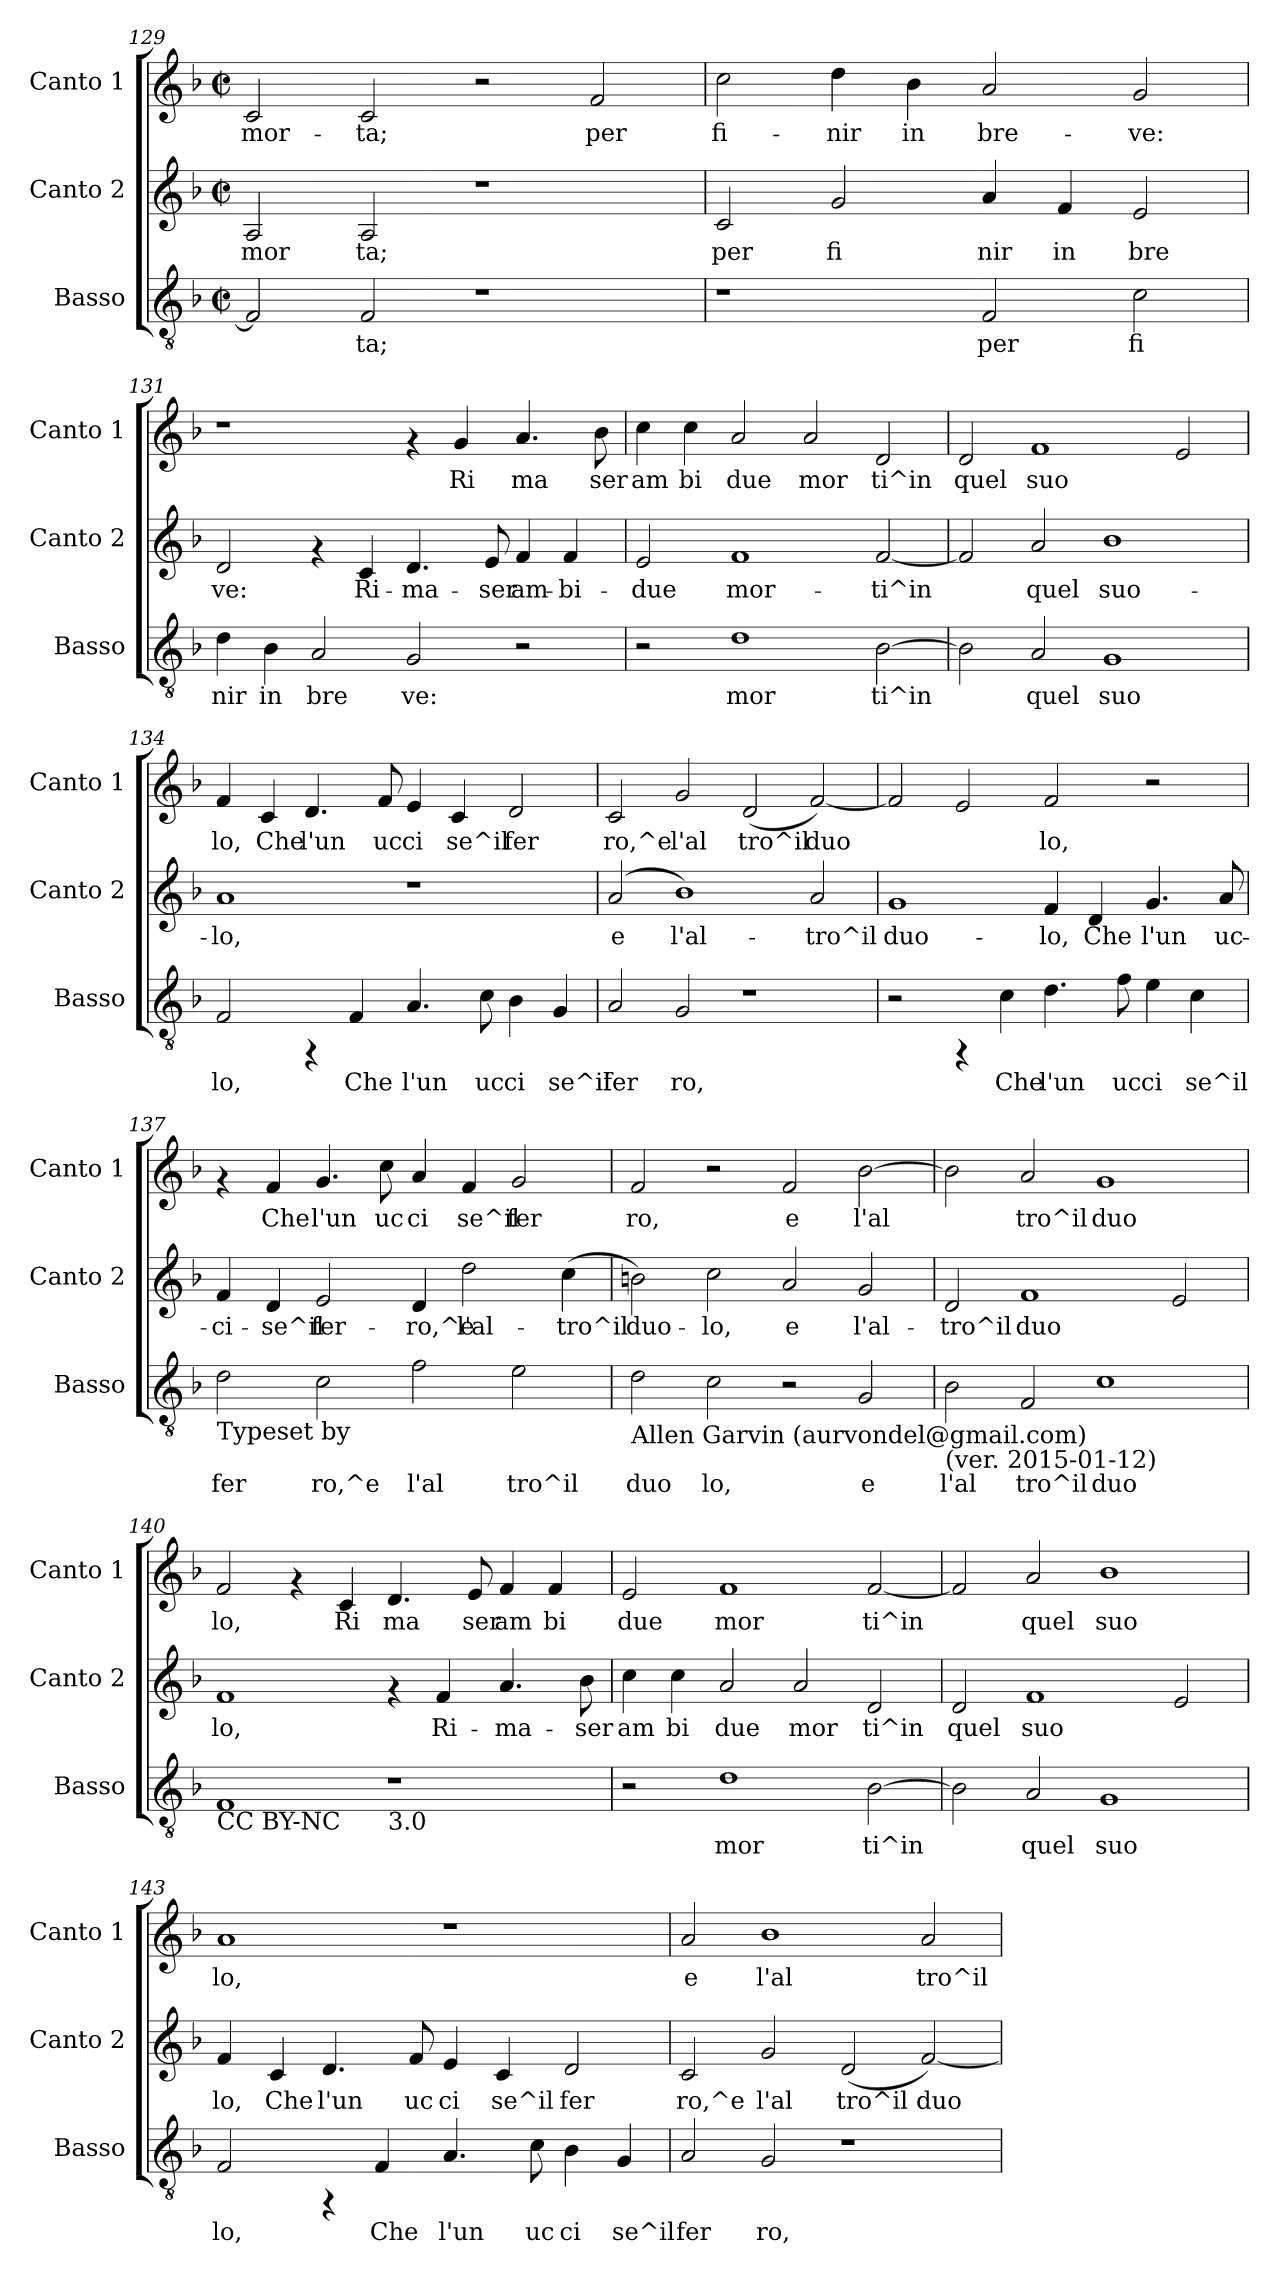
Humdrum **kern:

**kern	**text	**kern	**text	**kern	**text
*part3	*part3	*part2	*part2	*part1	*part1
*staff3	*staff3	*staff2	*staff2	*staff1	*staff1
*I"Basso	*	*I"Canto 2	*	*I"Canto 1	*
*I'Basso	*	*I'Canto 2	*	*I'Canto 1	*
*clefGv2	*	*clefG2	*	*clefG2	*
*ITrd-3c-5	*	*	*	*ITrd-3c-5	*
*k[b-e-]	*	*k[b-]	*	*k[b-e-]	*
*B-:	*	*F:	*	*B-:	*
*M2/2	*	*M2/2	*	*M2/2	*
*met(c|)	*	*met(c|)	*	*met(c|)	*
=129	=129	=129	=129	=129	=129
!	!LO:LY:b:cj	!	!LO:LY:b:cj	!	!LO:LY:b:cj
2B-/]	.	2A/	mor	2f/	mor-
!	!LO:LY:b:cj	!	!LO:LY:b:cj	!	!LO:LY:b:cj
2B-/	ta;	2A/	ta;	2f/	-ta;
1r	.	1r	.	2r	.
!	!	!	!	!	!LO:LY:b:cj
.	.	.	.	2b-/	per
=130	=130	=130	=130	=130	=130
!	!	!	!LO:LY:b:cj	!	!LO:LY:b:cj
1r	.	2c/	per	2ff\	fi-
!	!	!	!LO:LY:b:cj	!	!LO:LY:b:cj
.	.	2g/	fi	4gg\	-nir
!	!	!	!	!	!LO:LY:b:cj
.	.	.	.	4ee-\	in
!	!LO:LY:b:cj	!	!LO:LY:b:cj	!	!LO:LY:b:cj
2B-/	per	4a/	nir	2dd/	bre-
!	!	!	!LO:LY:b:cj	!	!
.	.	4f/	in	.	.
!	!LO:LY:b:cj	!	!LO:LY:b:cj	!	!LO:LY:b:cj
2f\	fi	2e/	bre	2cc/	-ve:
!!LO:LB:g=z
=131	=131	=131	=131	=131	=131
!	!LO:LY:b:cj	!	!LO:LY:b:cj	!	!
4g\	nir	2d/	ve:	1r	.
!	!LO:LY:b:cj	!	!	!	!
4e-\	in	.	.	.	.
!	!LO:LY:b:cj	!	!	!	!
2d/	bre	4rf	.	.	.
!	!	!	!LO:LY:b:cj	!	!
.	.	4c/	Ri-	.	.
!	!LO:LY:b:cj	!	!LO:LY:b:cj	!	!
2c/	ve:	4.d/	-ma-	4rf	.
!	!	!	!	!	!LO:LY:b:cj
.	.	.	.	4cc/	Ri
!	!	!	!LO:LY:b:cj	!	!
.	.	8e/	-ser	.	.
!	!	!	!LO:LY:b:cj	!	!LO:LY:b:cj
2r	.	4f/	am-	4.dd/	ma
!	!	!	!LO:LY:b:cj	!	!
.	.	4f/	-bi-	.	.
!	!	!	!	!	!LO:LY:b:cj
.	.	.	.	8ee-\	ser
=132	=132	=132	=132	=132	=132
!	!	!	!LO:LY:b:cj	!	!LO:LY:b:cj
2r	.	2e/	-due	4ff\	am
!	!	!	!	!	!LO:LY:b:cj
.	.	.	.	4ff\	bi
!	!LO:LY:b:cj	!	!LO:LY:b:cj	!	!LO:LY:b:cj
1g	mor	1f	mor-	2dd/	due
!	!	!	!	!	!LO:LY:b:cj
.	.	.	.	2dd/	mor
!	!LO:LY:b:cj	!	!LO:LY:b:cj	!	!LO:LY:b:cj
[>2e-\	ti^in	[<2f/	-ti^in	2g/	ti^in
=133	=133	=133	=133	=133	=133
!	!LO:LY:b:cj	!	!LO:LY:b:cj	!	!LO:LY:b:cj
2e-\]	.	2f/]	.	2g/	quel
!	!LO:LY:b:cj	!	!LO:LY:b:cj	!	!LO:LY:b:cj
2d/	quel	2a/	quel	1b-	suo
!	!LO:LY:b:cj	!	!LO:LY:b:cj	!	!
1c	suo	1b-	suo-	.	.
!	!	!	!	!	!LO:LY:b:cj
.	.	.	.	2a/	.
=134	=134	=134	=134	=134	=134
!	!LO:LY:b:cj	!	!LO:LY:b:cj	!	!LO:LY:b:cj
2B-/	lo,	1a	-lo,	4b-/	lo,
!	!	!	!	!	!LO:LY:b:cj
.	.	.	.	4f/	Che
!	!	!	!	!	!LO:LY:b:cj
4rFF	.	.	.	4.g/	l'un
!	!LO:LY:b:cj	!	!	!	!
4B-/	Che	.	.	.	.
!	!	!	!	!	!LO:LY:b:cj
.	.	.	.	8b-/	uc
!	!LO:LY:b:cj	!	!	!	!LO:LY:b:cj
4.d/	l'un	1r	.	4a/	ci
!	!	!	!	!	!LO:LY:b:cj
.	.	.	.	4f/	se^il
!	!LO:LY:b:cj	!	!	!	!
8f\	uc	.	.	.	.
!	!LO:LY:b:cj	!	!	!	!LO:LY:b:cj
4e-\	ci	.	.	2g/	fer
!	!LO:LY:b:cj	!	!	!	!
4c/	se^il	.	.	.	.
=135	=135	=135	=135	=135	=135
!	!LO:LY:b:cj	!	!LO:LY:b:cj	!	!LO:LY:b:cj
2d/	fer	(>2a/	e	2f/	ro,^e
!	!LO:LY:b:cj	!	!LO:LY:b:cj	!	!LO:LY:b:cj
2c/	ro,	1b-)	l'al-	2cc/	l'al
!	!	!	!	!	!LO:LY:b:cj
1r	.	.	.	(<2g/	tro^il
!	!	!	!LO:LY:b:cj	!	!LO:LY:b:cj
.	.	2a/	-tro^il	[<2b-/)	duo
!!LO:PB:g=z
=136	=136	=136	=136	=136	=136
!	!	!	!LO:LY:b:cj	!	!LO:LY:b:cj
2r	.	1g	duo-	2b-/]	.
!	!	!	!	!	!LO:LY:b:cj
4rFF	.	.	.	2a/	.
!	!LO:LY:b:cj	!	!	!	!
4f\	Che	.	.	.	.
!	!LO:LY:b:cj	!	!LO:LY:b:cj	!	!LO:LY:b:cj
4.g\	l'un	4f/	-lo,	2b-/	lo,
!	!	!	!LO:LY:b:cj	!	!
.	.	4d/	Che	.	.
!	!LO:LY:b:cj	!	!	!	!
8b-\	uc	.	.	.	.
!	!LO:LY:b:cj	!	!LO:LY:b:cj	!	!
4a\	ci	4.g/	l'un	2r	.
!	!LO:LY:b:cj	!	!	!	!
4f\	se^il	.	.	.	.
!	!	!	!LO:LY:b:cj	!	!
.	.	8a/	uc-	.	.
=137	=137	=137	=137	=137	=137
!LO:TX:b:t=Typeset by	!	!	!	!	!
!	!LO:LY:b:cj	!	!LO:LY:b:cj	!	!
2g\	fer	4f/	-ci-	4rf	.
!	!	!	!LO:LY:b:cj	!	!LO:LY:b:cj
.	.	4d/	-se^il	4b-/	Che
!	!LO:LY:b:cj	!	!LO:LY:b:cj	!	!LO:LY:b:cj
2f\	ro,^e	2e/	fer-	4.cc/	l'un
!	!	!	!	!	!LO:LY:b:cj
.	.	.	.	8ff\	uc
!	!LO:LY:b:cj	!	!LO:LY:b:cj	!	!LO:LY:b:cj
2b-\	l'al	4d/	-ro,^e	4dd/	ci
!	!	!	!LO:LY:b:cj	!	!LO:LY:b:cj
.	.	2dd\	l'al-	4b-/	se^il
!	!LO:LY:b:cj	!	!	!	!LO:LY:b:cj
2a\	tro^il	.	.	2cc/	fer
!	!	!	!LO:LY:b:cj	!	!
.	.	(<4cc\	-tro^il	.	.
=138	=138	=138	=138	=138	=138
!LO:TX:b:t=Allen Garvin (aurvondel@gmail.com)	!	!	!	!	!
!	!LO:LY:b:cj	!	!LO:LY:b:cj	!	!LO:LY:a:cj
2g\	duo	2bn\)	duo-	2b-/	ro,
!	!LO:LY:b:cj	!	!LO:LY:b:cj	!	!
2f\	lo,	2cc\	-lo,	2r	.
!	!	!	!LO:LY:b:cj	!	!LO:LY:a:cj
2r	.	2a/	e	2b-/	e
!	!LO:LY:b:cj	!	!LO:LY:b:cj	!	!LO:LY:a:cj
2c/	e	2g/	l'al-	[>2ee-\	l'al
=139	=139	=139	=139	=139	=139
!LO:TX:b:t=(ver. 2015-01-12)	!	!	!	!	!
!	!LO:LY:b:cj	!	!LO:LY:b:cj	!	!LO:LY:a:cj
2e-\	l'al	2d/	-tro^il	2ee-\]	.
!	!LO:LY:b:cj	!	!LO:LY:b:cj	!	!LO:LY:a:cj
2B-/	tro^il	1f	duo-	2dd/	tro^il
!	!LO:LY:b:cj	!	!	!	!LO:LY:a:cj
1f	duo	.	.	1cc	duo
!	!	!	!LO:LY:b:cj	!	!
.	.	2e/	--	.	.
=140	=140	=140	=140	=140	=140
!LO:TX:b:t=CC BY-NC	!	!	!	!	!
!	!	!	!LO:LY:b:cj	!	!LO:LY:a:cj
1B-	.	1f	-lo,	2b-/	lo,
.	.	.	.	4rf	.
!	!	!	!	!	!LO:LY:a:cj
.	.	.	.	4f/	Ri
!LO:TX:b:t=3.0	!	!	!	!	!
!	!	!	!	!	!LO:LY:a:cj
1r	.	4rf	.	4.g/	ma
!	!	!	!LO:LY:b:cj	!	!
.	.	4f/	Ri-	.	.
!	!	!	!	!	!LO:LY:a:cj
.	.	.	.	8a/	ser
!	!	!	!LO:LY:b:cj	!	!LO:LY:a:cj
.	.	4.a/	-ma-	4b-/	am
!	!	!	!	!	!LO:LY:a:cj
.	.	.	.	4b-/	bi
!	!	!	!LO:LY:b:cj	!	!
.	.	8b-\	-ser	.	.
!!LO:PB:g=z
=141	=141	=141	=141	=141	=141
!	!	!	!LO:LY:b:cj	!	!LO:LY:a:cj
2r	.	4cc\	am	2a/	due
!	!	!	!LO:LY:b:cj	!	!
.	.	4cc\	bi	.	.
!	!LO:LY:b:cj	!	!LO:LY:b:cj	!	!LO:LY:a:cj
1g	mor	2a/	due	1b-	mor
!	!	!	!LO:LY:b:cj	!	!
.	.	2a/	mor	.	.
!	!LO:LY:b:cj	!	!LO:LY:b:cj	!	!LO:LY:a:cj
[>2e-\	ti^in	2d/	ti^in	[<2b-/	ti^in
=142	=142	=142	=142	=142	=142
!	!LO:LY:b:cj	!	!LO:LY:b:cj	!	!LO:LY:a:cj
2e-\]	.	2d/	quel	2b-/]	.
!	!LO:LY:b:cj	!	!LO:LY:b:cj	!	!LO:LY:a:cj
2d/	quel	1f	suo	2dd/	quel
!	!LO:LY:b:cj	!	!	!	!LO:LY:a:cj
1c	suo	.	.	1ee-	suo
!	!	!	!LO:LY:b:cj	!	!
.	.	2e/	.	.	.
=143	=143	=143	=143	=143	=143
!	!LO:LY:b:cj	!	!LO:LY:b:cj	!	!LO:LY:b:cj
2B-/	lo,	4f/	lo,	1dd	lo,
!	!	!	!LO:LY:b:cj	!	!
.	.	4c/	Che	.	.
!	!	!	!LO:LY:b:cj	!	!
4rFF	.	4.d/	l'un	.	.
!	!LO:LY:b:cj	!	!	!	!
4B-/	Che	.	.	.	.
!	!	!	!LO:LY:b:cj	!	!
.	.	8f/	uc	.	.
!	!LO:LY:b:cj	!	!LO:LY:b:cj	!	!
4.d/	l'un	4e/	ci	1r	.
!	!	!	!LO:LY:b:cj	!	!
.	.	4c/	se^il	.	.
!	!LO:LY:b:cj	!	!	!	!
8f\	uc	.	.	.	.
!	!LO:LY:b:cj	!	!LO:LY:b:cj	!	!
4e-\	ci	2d/	fer	.	.
!	!LO:LY:b:cj	!	!	!	!
4c/	se^il	.	.	.	.
=144	=144	=144	=144	=144	=144
!	!LO:LY:b:cj	!	!LO:LY:b:cj	!	!LO:LY:b:cj
2d/	fer	2c/	ro,^e	2dd/	e
!	!LO:LY:b:cj	!	!LO:LY:b:cj	!	!LO:LY:b:cj
2c/	ro,	2g/	l'al	1ee-	l'al
!	!	!	!LO:LY:b:cj	!	!
1r	.	(<2d/	tro^il	.	.
!	!	!	!LO:LY:b:cj	!	!LO:LY:b:cj
.	.	[<2f/)	duo	2dd/	tro^il
=	=	=	=	=	=
*-	*-	*-	*-	*-	*-
